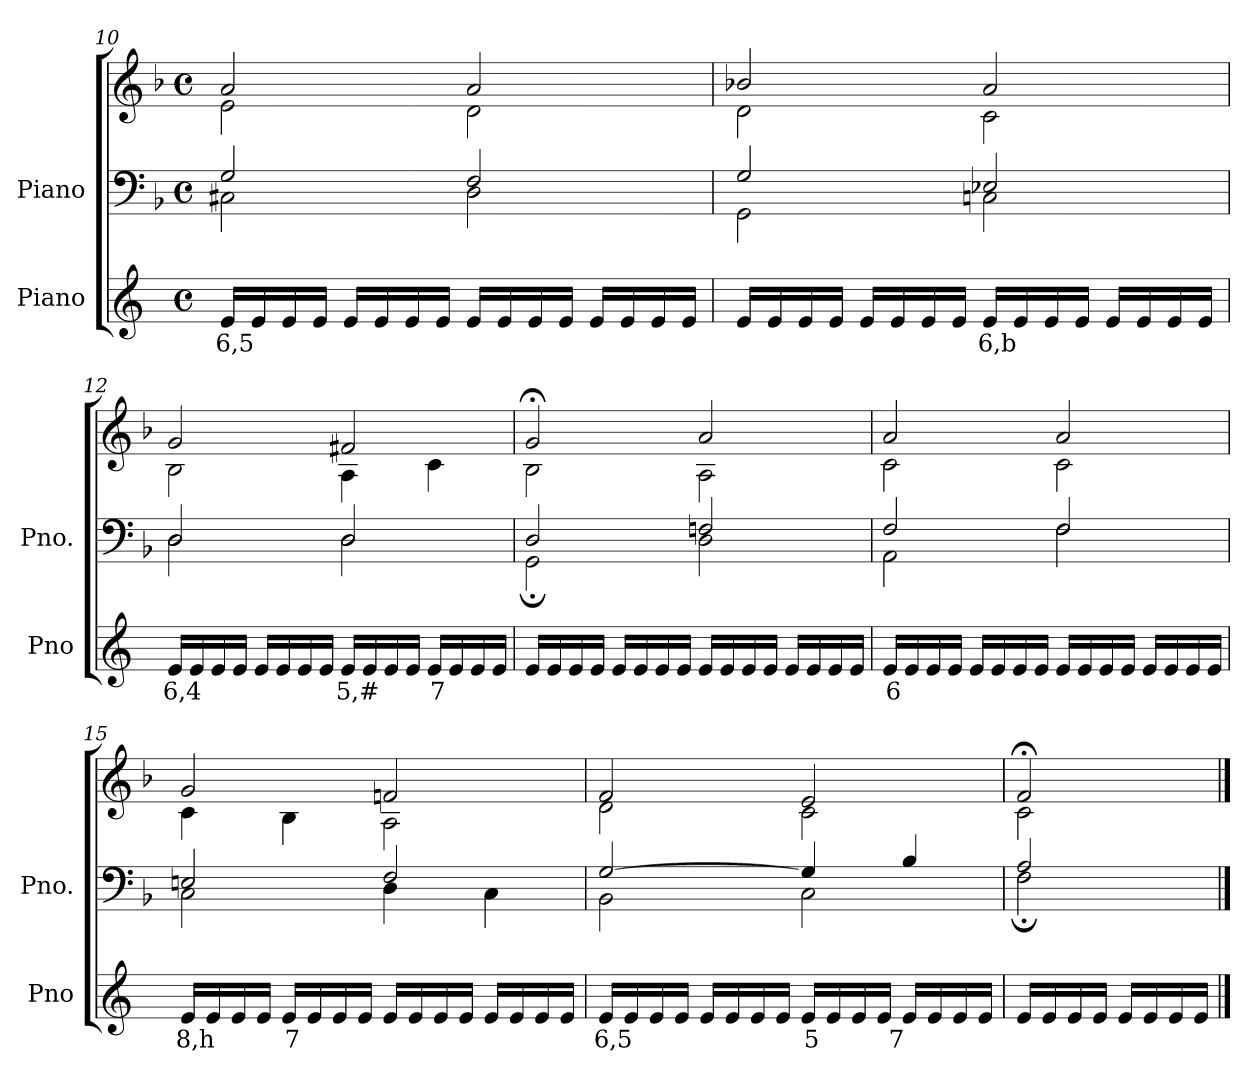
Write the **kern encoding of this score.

**kern	**text	**kern	**kern
*part2	*part2	*part1	*part1
*staff3	*staff3	*staff2	*staff1
*I"Piano	*	*I"Piano	*
*I'Pno	*	*I'Pno.	*
*clefG2	*	*clefF4	*clefG2
*k[]	*	*k[b-]	*k[b-]
*M4/4	*	*M4/4	*M4/4
*met(c)	*	*met(c)	*met(c)
=10	=10	=10	=10
!	!LO:LY:b	!	!
*	*	*^	*^
16e/LL	6,5	2G/	2C#X\	2a/	2e\
16e/	.	.	.	.	.
16e/	.	.	.	.	.
16e/JJ	.	.	.	.	.
16e/LL	.	.	.	.	.
16e/	.	.	.	.	.
16e/	.	.	.	.	.
16e/JJ	.	.	.	.	.
16e/LL	.	2F/	2D\	2a/	2d\
16e/	.	.	.	.	.
16e/	.	.	.	.	.
16e/JJ	.	.	.	.	.
16e/LL	.	.	.	.	.
16e/	.	.	.	.	.
16e/	.	.	.	.	.
16e/JJ	.	.	.	.	.
=11	=11	=11	=11	=11	=11
16e/LL	.	2G/	2GG\	2b-X/	2d\
16e/	.	.	.	.	.
16e/	.	.	.	.	.
16e/JJ	.	.	.	.	.
16e/LL	.	.	.	.	.
16e/	.	.	.	.	.
16e/	.	.	.	.	.
16e/JJ	.	.	.	.	.
!	!LO:LY:b	!	!	!	!
16e/LL	6,b	2E-X/	2Cn\	2a/	2c\
16e/	.	.	.	.	.
16e/	.	.	.	.	.
16e/JJ	.	.	.	.	.
16e/LL	.	.	.	.	.
16e/	.	.	.	.	.
16e/	.	.	.	.	.
16e/JJ	.	.	.	.	.
=12	=12	=12	=12	=12	=12
!	!LO:LY:b	!	!	!	!
16e/LL	6,4	2D/	2D\	2g/	2B-\
16e/	.	.	.	.	.
16e/	.	.	.	.	.
16e/JJ	.	.	.	.	.
16e/LL	.	.	.	.	.
16e/	.	.	.	.	.
16e/	.	.	.	.	.
16e/JJ	.	.	.	.	.
!	!LO:LY:b	!	!	!	!
16e/LL	5,#	2D/	2D\	2f#X/	4A\
16e/	.	.	.	.	.
16e/	.	.	.	.	.
16e/JJ	.	.	.	.	.
!	!LO:LY:b	!	!	!	!
16e/LL	7	.	.	.	4c\
16e/	.	.	.	.	.
16e/	.	.	.	.	.
16e/JJ	.	.	.	.	.
=13	=13	=13	=13	=13	=13
16e/LL	.	2D/	2GG;\	2g;</	2B-\
16e/	.	.	.	.	.
16e/	.	.	.	.	.
16e/JJ	.	.	.	.	.
16e/LL	.	.	.	.	.
16e/	.	.	.	.	.
16e/	.	.	.	.	.
16e/JJ	.	.	.	.	.
16e/LL	.	2Fn/	2D\	2a/	2A\
16e/	.	.	.	.	.
16e/	.	.	.	.	.
16e/JJ	.	.	.	.	.
16e/LL	.	.	.	.	.
16e/	.	.	.	.	.
16e/	.	.	.	.	.
16e/JJ	.	.	.	.	.
=14	=14	=14	=14	=14	=14
!	!LO:LY:b	!	!	!	!
16e/LL	6	2F/	2AA\	2a/	2c\
16e/	.	.	.	.	.
16e/	.	.	.	.	.
16e/JJ	.	.	.	.	.
16e/LL	.	.	.	.	.
16e/	.	.	.	.	.
16e/	.	.	.	.	.
16e/JJ	.	.	.	.	.
16e/LL	.	2F/	2F\	2a/	2c\
16e/	.	.	.	.	.
16e/	.	.	.	.	.
16e/JJ	.	.	.	.	.
16e/LL	.	.	.	.	.
16e/	.	.	.	.	.
16e/	.	.	.	.	.
16e/JJ	.	.	.	.	.
=15	=15	=15	=15	=15	=15
!	!LO:LY:b	!	!	!	!
16e/LL	8,h	2En/	2C\	2g/	4c\
16e/	.	.	.	.	.
16e/	.	.	.	.	.
16e/JJ	.	.	.	.	.
!	!LO:LY:b	!	!	!	!
16e/LL	7	.	.	.	4B-\
16e/	.	.	.	.	.
16e/	.	.	.	.	.
16e/JJ	.	.	.	.	.
16e/LL	.	2F/	4D\	2fn/	2A\
16e/	.	.	.	.	.
16e/	.	.	.	.	.
16e/JJ	.	.	.	.	.
!	!LO:LY:b	!	!	!	!
16e/LL	_	.	4C\	.	.
16e/	.	.	.	.	.
16e/	.	.	.	.	.
16e/JJ	.	.	.	.	.
=16	=16	=16	=16	=16	=16
!	!LO:LY:b	!	!	!	!
16e/LL	6,5	[2G/	2BB-\	2f/	2d\
16e/	.	.	.	.	.
16e/	.	.	.	.	.
16e/JJ	.	.	.	.	.
16e/LL	.	.	.	.	.
16e/	.	.	.	.	.
16e/	.	.	.	.	.
16e/JJ	.	.	.	.	.
!	!LO:LY:b	!	!	!	!
16e/LL	5	4G/]	2C\	2e/	2c\
16e/	.	.	.	.	.
16e/	.	.	.	.	.
16e/JJ	.	.	.	.	.
!	!LO:LY:b	!	!	!	!
16e/LL	7	4B-/	.	.	.
16e/	.	.	.	.	.
16e/	.	.	.	.	.
16e/JJ	.	.	.	.	.
=17	=17	=17	=17	=17	=17
16e/LL	.	2A/	2F;\	2f;</	2c\
16e/	.	.	.	.	.
16e/	.	.	.	.	.
16e/JJ	.	.	.	.	.
16e/LL	.	.	.	.	.
16e/	.	.	.	.	.
16e/	.	.	.	.	.
16e/JJ	.	.	.	.	.
*	*	*v	*v	*	*
*	*	*	*v	*v
==	==	==	==
*-	*-	*-	*-
